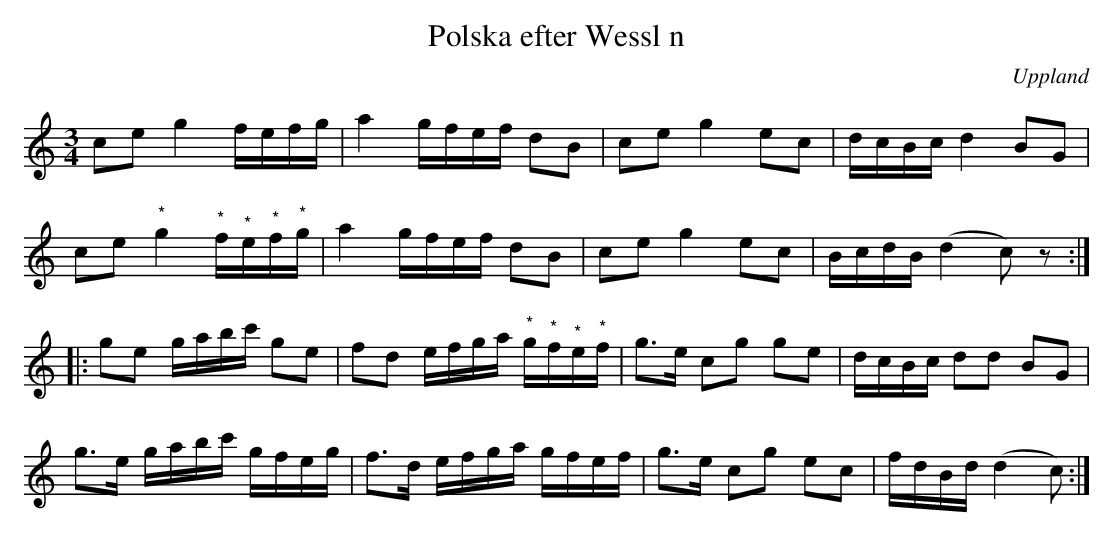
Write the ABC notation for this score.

X:1
T:Polska efter Wessl n
O:Uppland
M:3/4
L:1/16
M:3/4
L:1/16
K:C
c2e2 g4 fefg | a4 gfef d2B2 | c2e2 g4 e2c2 | dcBc d4 B2G2 |
c2e2 "^*"g4 "^*"f"^*"e"^*"f"^*"g | a4 gfef d2B2 | c2e2 g4 e2c2 | BcdB (d4 c2)z2 ::
g2e2 gabc' g2e2 | f2d2 efga "^*"g"^*"f"^*"e"^*"f | g2>e2 c2g2 g2e2 | dcBc d2d2 B2G2 |
g2>e2 gabc' gfeg | f2>d2 efga gfef | g2>e2 c2g2 e2c2 | fdBd (d4 c2) :|
